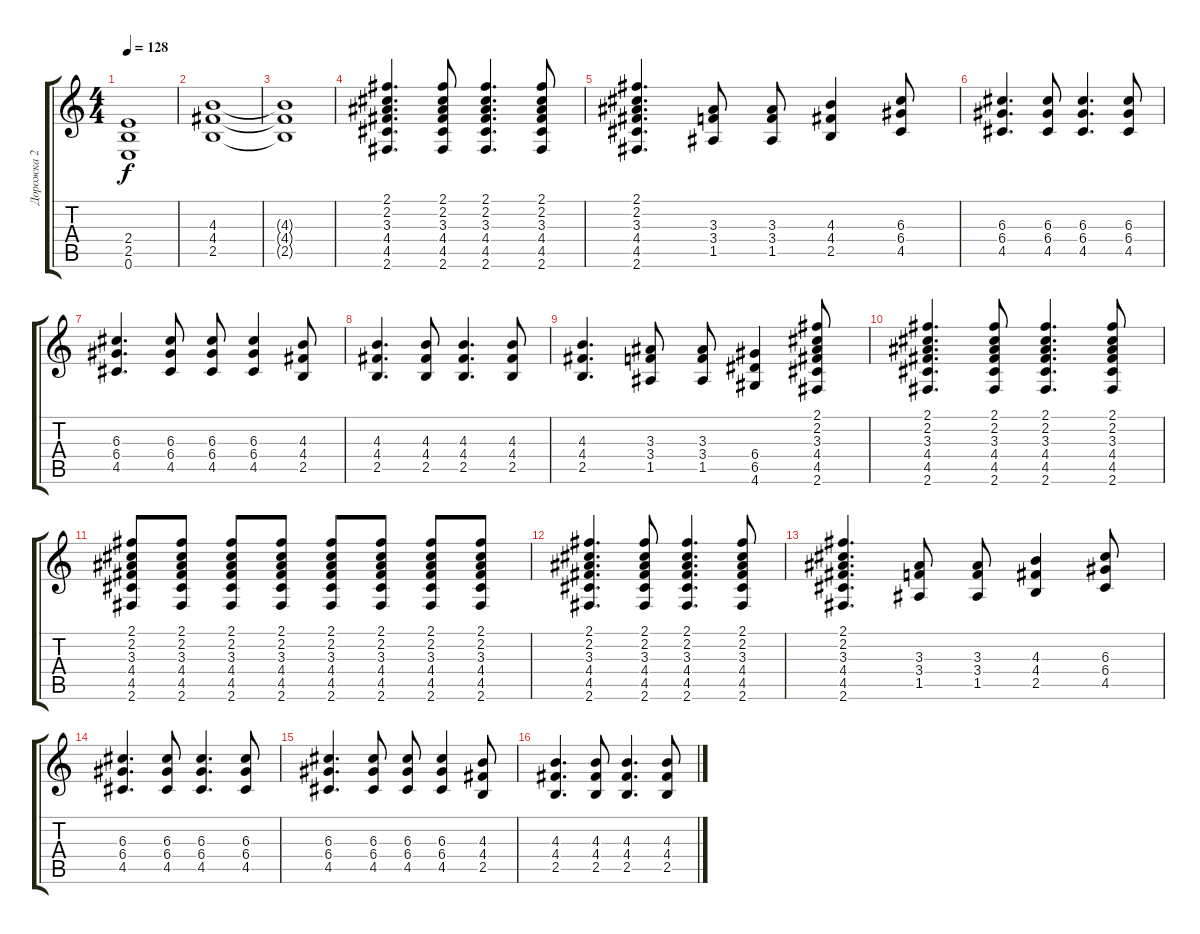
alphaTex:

\track ("Дорожка 2" "Дорожка 2") {instrument distortionguitar}
\staff {score tabs}
\tuning (E4 B3 G3 D3 A2 E2) {hide}
\ts (4 4)
\tempo 128
\clef g2
\ks c
(2.4 2.5 0.6).1{dy f} |
(4.3 4.4 2.5).1 |
(4.3{t} 4.4{t} 2.5{t}).1 |
(2.1 2.2 3.3 4.4 4.5 2.6).4{d} (2.1 2.2 3.3 4.4 4.5 2.6).8 (2.1 2.2 3.3 4.4 4.5 2.6).4{d} (2.1 2.2 3.3 4.4 4.5 2.6).8 |
(2.1 2.2 3.3 4.4 4.5 2.6).4{d} (3.3 3.4 1.5).8 (3.3 3.4 1.5).8 (4.3 4.4 2.5).4 (6.3 6.4 4.5).8 |
(6.3 6.4 4.5).4{d} (6.3 6.4 4.5).8 (6.3 6.4 4.5).4{d} (6.3 6.4 4.5).8 |
(6.3 6.4 4.5).4{d} (6.3 6.4 4.5).8 (6.3 6.4 4.5).8 (6.3 6.4 4.5).4 (4.3 4.4 2.5).8 |
(4.3 4.4 2.5).4{d} (4.3 4.4 2.5).8 (4.3 4.4 2.5).4{d} (4.3 4.4 2.5).8 |
(4.3 4.4 2.5).4{d} (3.3 3.4 1.5).8 (3.3 3.4 1.5).8 (6.4 6.5 4.6).4 (2.1 2.2 3.3 4.4 4.5 2.6).8 |
(2.1 2.2 3.3 4.4 4.5 2.6).4{d} (2.1 2.2 3.3 4.4 4.5 2.6).8 (2.1 2.2 3.3 4.4 4.5 2.6).4{d} (2.1 2.2 3.3 4.4 4.5 2.6).8 |
(2.1 2.2 3.3 4.4 4.5 2.6).8 (2.1 2.2 3.3 4.4 4.5 2.6).8 (2.1 2.2 3.3 4.4 4.5 2.6).8 (2.1 2.2 3.3 4.4 4.5 2.6).8 (2.1 2.2 3.3 4.4 4.5 2.6).8 (2.1 2.2 3.3 4.4 4.5 2.6).8 (2.1 2.2 3.3 4.4 4.5 2.6).8 (2.1 2.2 3.3 4.4 4.5 2.6).8 |
(2.1 2.2 3.3 4.4 4.5 2.6).4{d} (2.1 2.2 3.3 4.4 4.5 2.6).8 (2.1 2.2 3.3 4.4 4.5 2.6).4{d} (2.1 2.2 3.3 4.4 4.5 2.6).8 |
(2.1 2.2 3.3 4.4 4.5 2.6).4{d} (3.3 3.4 1.5).8 (3.3 3.4 1.5).8 (4.3 4.4 2.5).4 (6.3 6.4 4.5).8 |
(6.3 6.4 4.5).4{d} (6.3 6.4 4.5).8 (6.3 6.4 4.5).4{d} (6.3 6.4 4.5).8 |
(6.3 6.4 4.5).4{d} (6.3 6.4 4.5).8 (6.3 6.4 4.5).8 (6.3 6.4 4.5).4 (4.3 4.4 2.5).8 |
(4.3 4.4 2.5).4{d} (4.3 4.4 2.5).8 (4.3 4.4 2.5).4{d} (4.3 4.4 2.5).8
